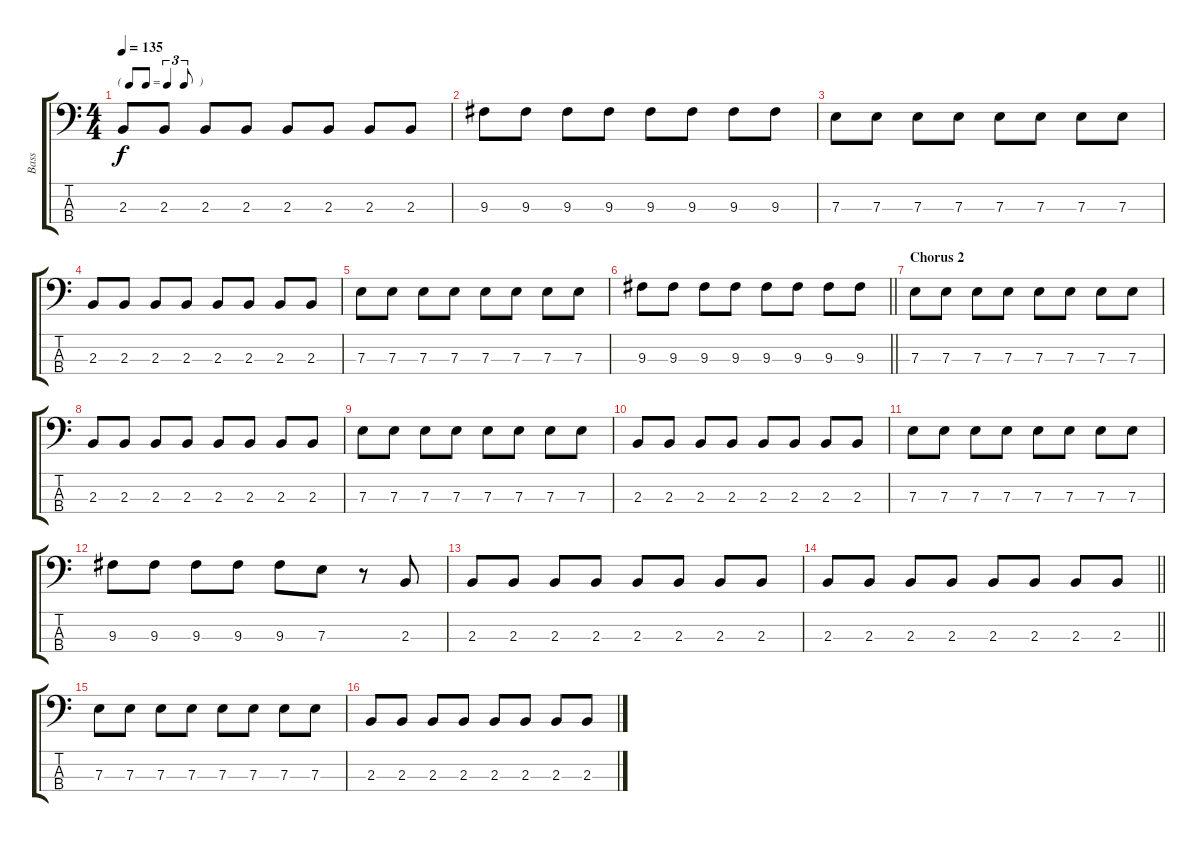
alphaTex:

\track ("Bass" "Bass") {instrument electricbassfinger}
\staff {score tabs}
\tuning (G2 D2 A1 E1) {hide}
\ts (4 4)
\tf triplet8th
\tempo 135
\clef f4
\ks c
2.3.8{dy f} 2.3.8 2.3.8 2.3.8 2.3.8 2.3.8 2.3.8 2.3.8 |
9.3.8 9.3.8 9.3.8 9.3.8 9.3.8 9.3.8 9.3.8 9.3.8 |
7.3.8 7.3.8 7.3.8 7.3.8 7.3.8 7.3.8 7.3.8 7.3.8 |
2.3.8 2.3.8 2.3.8 2.3.8 2.3.8 2.3.8 2.3.8 2.3.8 |
7.3.8 7.3.8 7.3.8 7.3.8 7.3.8 7.3.8 7.3.8 7.3.8 |
\barLineRight lightlight
9.3.8 9.3.8 9.3.8 9.3.8 9.3.8 9.3.8 9.3.8 9.3.8 |
\section ("" "Chorus 2")
7.3.8 7.3.8 7.3.8 7.3.8 7.3.8 7.3.8 7.3.8 7.3.8 |
2.3.8 2.3.8 2.3.8 2.3.8 2.3.8 2.3.8 2.3.8 2.3.8 |
7.3.8 7.3.8 7.3.8 7.3.8 7.3.8 7.3.8 7.3.8 7.3.8 |
2.3.8 2.3.8 2.3.8 2.3.8 2.3.8 2.3.8 2.3.8 2.3.8 |
7.3.8 7.3.8 7.3.8 7.3.8 7.3.8 7.3.8 7.3.8 7.3.8 |
9.3.8 9.3.8 9.3.8 9.3.8 9.3.8 7.3.8 r.8 2.3.8 |
2.3.8 2.3.8 2.3.8 2.3.8 2.3.8 2.3.8 2.3.8 2.3.8 |
\barLineRight lightlight
2.3.8 2.3.8 2.3.8 2.3.8 2.3.8 2.3.8 2.3.8 2.3.8 |
7.3.8 7.3.8 7.3.8 7.3.8 7.3.8 7.3.8 7.3.8 7.3.8 |
2.3.8 2.3.8 2.3.8 2.3.8 2.3.8 2.3.8 2.3.8 2.3.8
